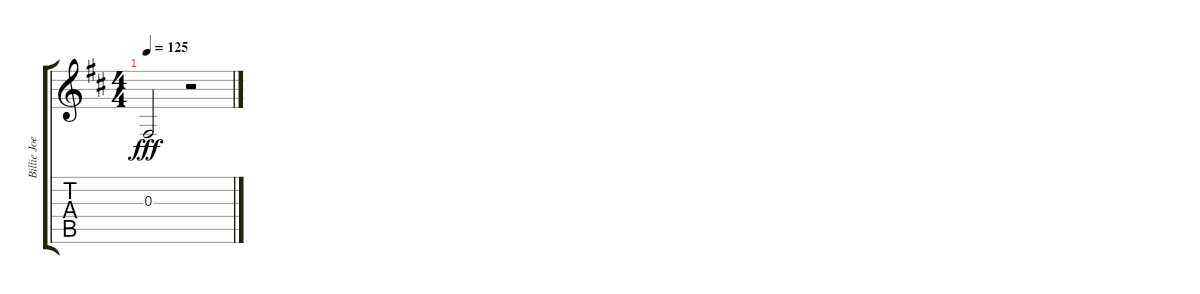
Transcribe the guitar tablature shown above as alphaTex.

\track ("Billie Joe (Vocals)" "Billie Joe") {instrument lead2sawtooth}
\staff {score tabs}
\tuning (Eb4 Bb3 Gb3 Db3 Ab2 Eb2) {hide}
\ts (4 4)
\tempo 125
\clef g2
\ks d
0.3.2{dy fff} r.2
